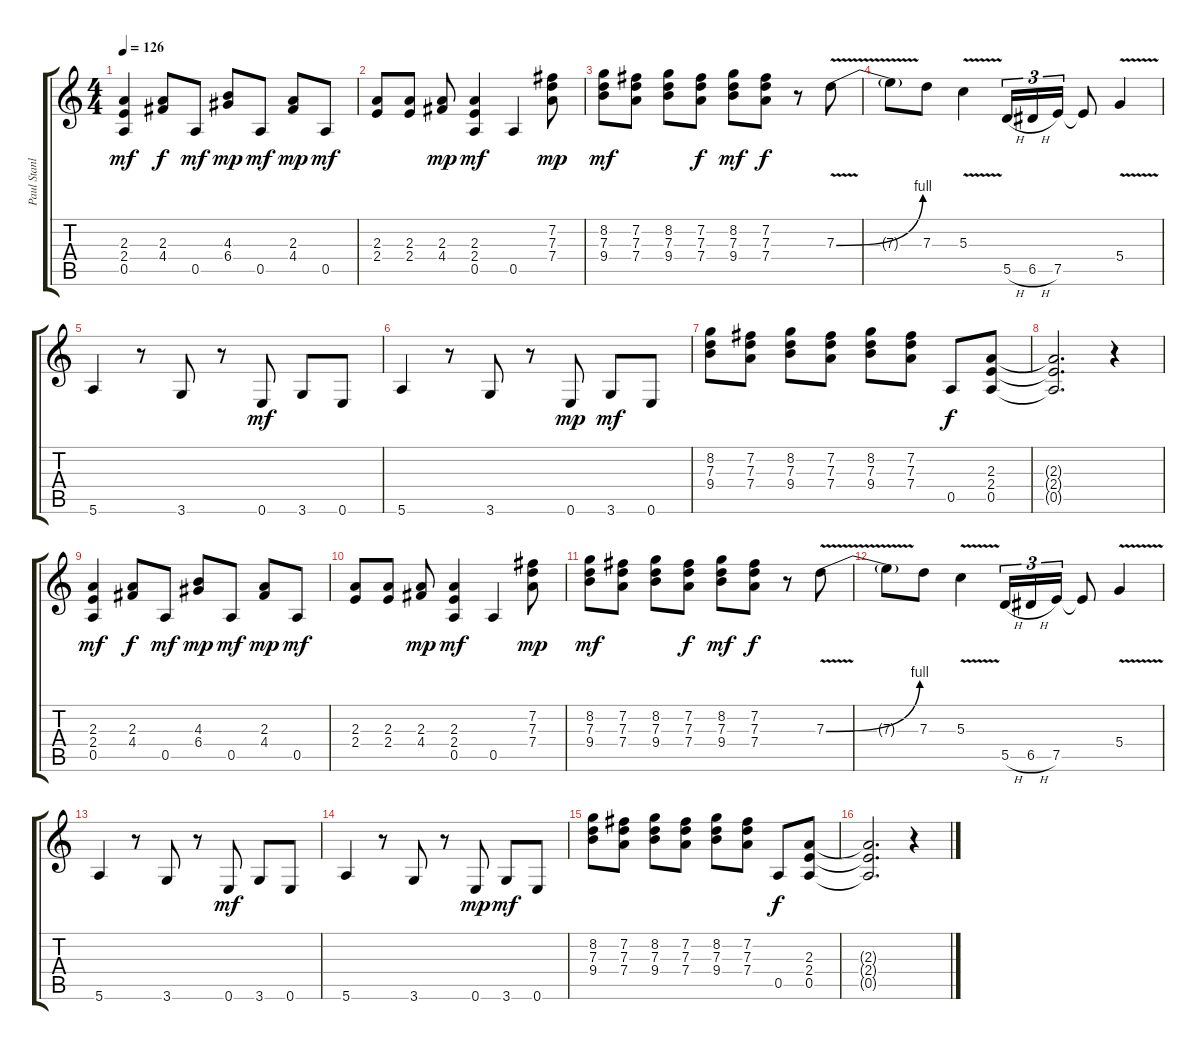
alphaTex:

\track ("Paul Stanley" "Paul Stanl") {instrument distortionguitar}
\staff {score tabs}
\tuning (E4 B3 G3 D3 A2 E2) {hide}
\ts (4 4)
\tempo 126
\clef g2
\ks c
(2.3 2.4 0.5).4{dy mf} (2.3 4.4).8{dy f} 0.5.8{dy mf} (4.3 6.4).8{dy mp} 0.5.8{dy mf} (2.3 4.4).8{dy mp} 0.5.8{dy mf} |
(2.3 2.4).8 (2.3 2.4).8 (2.3 4.4).8{dy mp} (2.3 2.4 0.5).4{dy mf} 0.5.4 (7.2 7.3 7.4).8{dy mp} |
(8.2 7.3 9.4).8{dy mf} (7.2 7.3 7.4).8 (8.2 7.3 9.4).8 (7.2 7.3 7.4).8{dy f} (8.2 7.3 9.4).8{dy mf} (7.2 7.3 7.4).8{dy f} r.8 7.3{be (bend 0 0 60 4) v}.8 |
7.3{t}.8 7.3.8 5.3{v}.4 5.5{h}.16{tu (3 2)} 6.5{h}.16{tu (3 2)} 7.5.16{tu (3 2)} 7.5{t}.8 5.4{v}.4 |
5.6.4 r.8 3.6.8 r.8 0.6.8{dy mf} 3.6.8 0.6.8 |
5.6.4 r.8 3.6.8 r.8 0.6.8{dy mp} 3.6.8{dy mf} 0.6.8 |
(8.2 7.3 9.4).8 (7.2 7.3 7.4).8 (8.2 7.3 9.4).8 (7.2 7.3 7.4).8 (8.2 7.3 9.4).8 (7.2 7.3 7.4).8 0.5.8{dy f} (2.3 2.4 0.5).8 |
(2.3{t} 2.4{t} 0.5{t}).2{d} r.4 |
(2.3 2.4 0.5).4{dy mf} (2.3 4.4).8{dy f} 0.5.8{dy mf} (4.3 6.4).8{dy mp} 0.5.8{dy mf} (2.3 4.4).8{dy mp} 0.5.8{dy mf} |
(2.3 2.4).8 (2.3 2.4).8 (2.3 4.4).8{dy mp} (2.3 2.4 0.5).4{dy mf} 0.5.4 (7.2 7.3 7.4).8{dy mp} |
(8.2 7.3 9.4).8{dy mf} (7.2 7.3 7.4).8 (8.2 7.3 9.4).8 (7.2 7.3 7.4).8{dy f} (8.2 7.3 9.4).8{dy mf} (7.2 7.3 7.4).8{dy f} r.8 7.3{be (bend 0 0 60 4) v}.8 |
7.3{t}.8{volume 0} 7.3.8 5.3{v}.4 5.5{h}.16{tu (3 2)} 6.5{h}.16{tu (3 2)} 7.5.16{tu (3 2)} 7.5{t}.8 5.4{v}.4 |
5.6.4 r.8 3.6.8 r.8 0.6.8{dy mf} 3.6.8 0.6.8 |
5.6.4 r.8 3.6.8 r.8 0.6.8{dy mp} 3.6.8{dy mf} 0.6.8 |
(8.2 7.3 9.4).8 (7.2 7.3 7.4).8 (8.2 7.3 9.4).8 (7.2 7.3 7.4).8 (8.2 7.3 9.4).8 (7.2 7.3 7.4).8 0.5.8{dy f} (2.3 2.4 0.5).8 |
(2.3{t} 2.4{t} 0.5{t}).2{d} r.4
